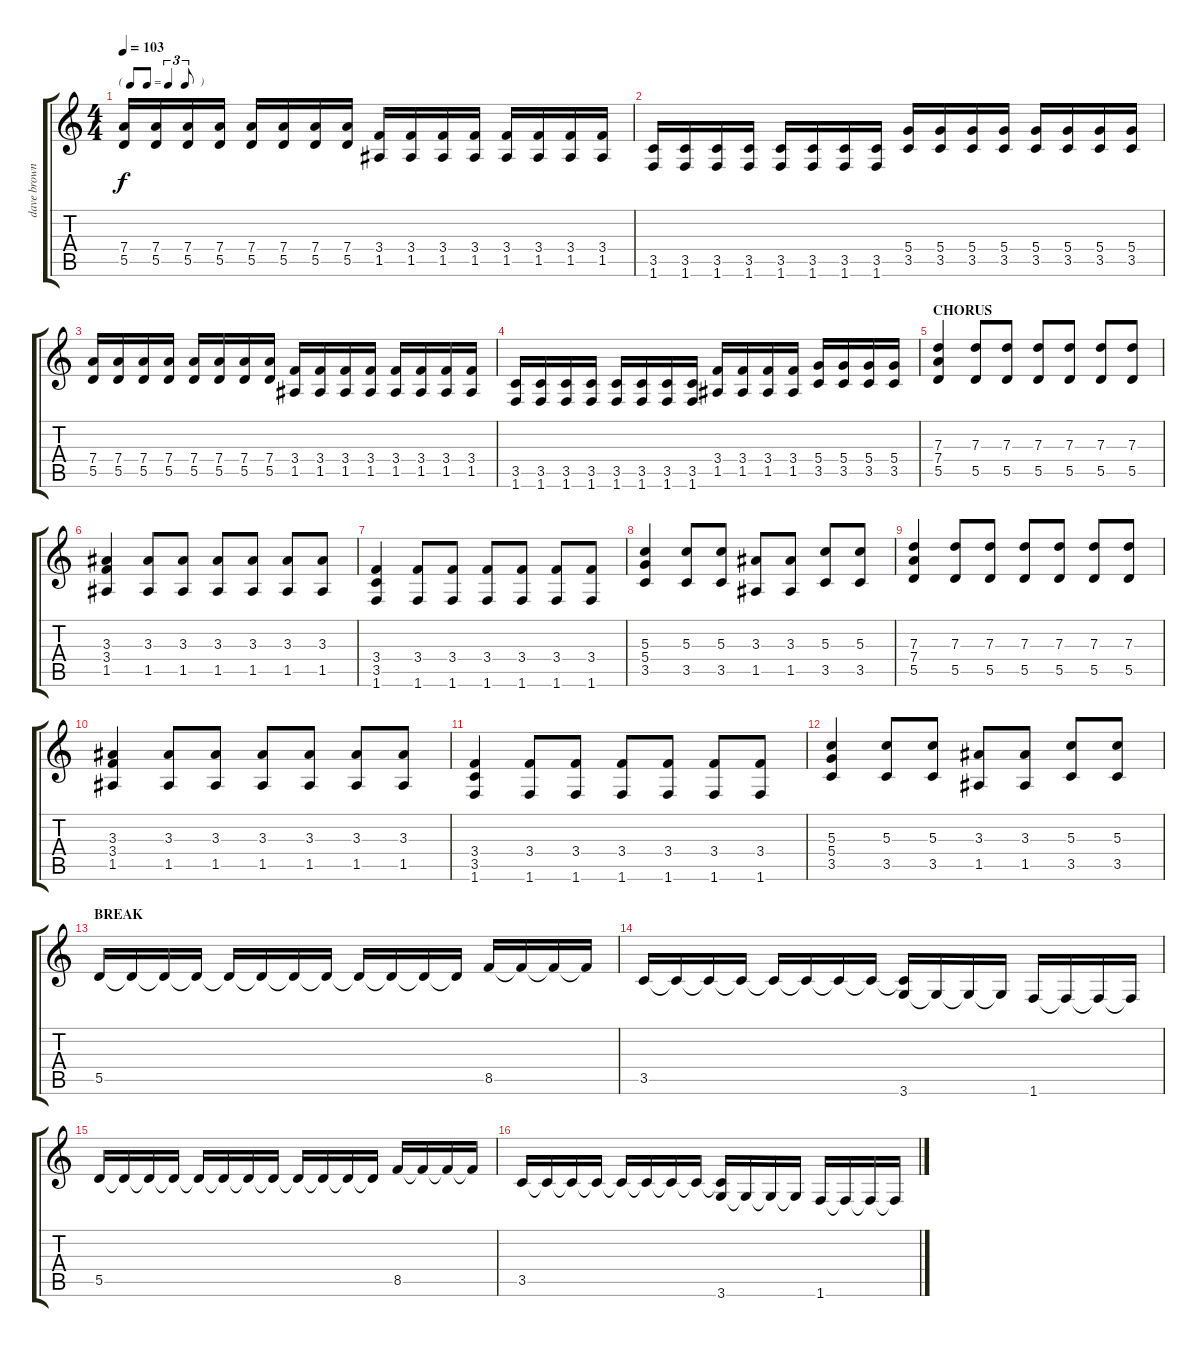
\track ("dave brown sound" "dave brown") {instrument distortionguitar}
\staff {score tabs}
\tuning (E4 B3 G3 D3 A2 E2) {hide}
\ts (4 4)
\tf triplet8th
\tempo 103
\clef g2
\ks c
(7.4 5.5).16{dy f} (7.4 5.5).16 (7.4 5.5).16 (7.4 5.5).16 (7.4 5.5).16 (7.4 5.5).16 (7.4 5.5).16 (7.4 5.5).16 (3.4 1.5).16 (3.4 1.5).16 (3.4 1.5).16 (3.4 1.5).16 (3.4 1.5).16 (3.4 1.5).16 (3.4 1.5).16 (3.4 1.5).16 |
(3.5 1.6).16 (3.5 1.6).16 (3.5 1.6).16 (3.5 1.6).16 (3.5 1.6).16 (3.5 1.6).16 (3.5 1.6).16 (3.5 1.6).16 (5.4 3.5).16 (5.4 3.5).16 (5.4 3.5).16 (5.4 3.5).16 (5.4 3.5).16 (5.4 3.5).16 (5.4 3.5).16 (5.4 3.5).16 |
(7.4 5.5).16 (7.4 5.5).16 (7.4 5.5).16 (7.4 5.5).16 (7.4 5.5).16 (7.4 5.5).16 (7.4 5.5).16 (7.4 5.5).16 (3.4 1.5).16 (3.4 1.5).16 (3.4 1.5).16 (3.4 1.5).16 (3.4 1.5).16 (3.4 1.5).16 (3.4 1.5).16 (3.4 1.5).16 |
(3.5 1.6).16 (3.5 1.6).16 (3.5 1.6).16 (3.5 1.6).16 (3.5 1.6).16 (3.5 1.6).16 (3.5 1.6).16 (3.5 1.6).16 (3.4 1.5).16 (3.4 1.5).16 (3.4 1.5).16 (3.4 1.5).16 (5.4 3.5).16 (5.4 3.5).16 (5.4 3.5).16 (5.4 3.5).16 |
\section ("" "CHORUS")
(7.3 7.4 5.5).4 (7.3 5.5).8 (7.3 5.5).8 (7.3 5.5).8 (7.3 5.5).8 (7.3 5.5).8 (7.3 5.5).8 |
(3.3 3.4 1.5).4 (3.3 1.5).8 (3.3 1.5).8 (3.3 1.5).8 (3.3 1.5).8 (3.3 1.5).8 (3.3 1.5).8 |
(3.4 3.5 1.6).4 (3.4 1.6).8 (3.4 1.6).8 (3.4 1.6).8 (3.4 1.6).8 (3.4 1.6).8 (3.4 1.6).8 |
(5.3 5.4 3.5).4 (5.3 3.5).8 (5.3 3.5).8 (3.3 1.5).8 (3.3 1.5).8 (5.3 3.5).8 (5.3 3.5).8 |
(7.3 7.4 5.5).4 (7.3 5.5).8 (7.3 5.5).8 (7.3 5.5).8 (7.3 5.5).8 (7.3 5.5).8 (7.3 5.5).8 |
(3.3 3.4 1.5).4 (3.3 1.5).8 (3.3 1.5).8 (3.3 1.5).8 (3.3 1.5).8 (3.3 1.5).8 (3.3 1.5).8 |
(3.4 3.5 1.6).4 (3.4 1.6).8 (3.4 1.6).8 (3.4 1.6).8 (3.4 1.6).8 (3.4 1.6).8 (3.4 1.6).8 |
(5.3 5.4 3.5).4 (5.3 3.5).8 (5.3 3.5).8 (3.3 1.5).8 (3.3 1.5).8 (5.3 3.5).8 (5.3 3.5).8 |
\section ("" "BREAK")
5.5.16 5.5{t}.16 5.5{t}.16 5.5{t}.16 5.5{t}.16 5.5{t}.16 5.5{t}.16 5.5{t}.16 5.5{t}.16 5.5{t}.16 5.5{t}.16 5.5{t}.16 8.5.16 8.5{t}.16 8.5{t}.16 8.5{t}.16 |
3.5.16 3.5{t}.16 3.5{t}.16 3.5{t}.16 3.5{t}.16 3.5{t}.16 3.5{t}.16 3.5{t}.16 (3.5{t} 3.6).16 3.6{t}.16 3.6{t}.16 3.6{t}.16 1.6.16 1.6{t}.16 1.6{t}.16 1.6{t}.16 |
5.5.16 5.5{t}.16 5.5{t}.16 5.5{t}.16 5.5{t}.16 5.5{t}.16 5.5{t}.16 5.5{t}.16 5.5{t}.16 5.5{t}.16 5.5{t}.16 5.5{t}.16 8.5.16 8.5{t}.16 8.5{t}.16 8.5{t}.16 |
3.5.16 3.5{t}.16 3.5{t}.16 3.5{t}.16 3.5{t}.16 3.5{t}.16 3.5{t}.16 3.5{t}.16 (3.5{t} 3.6).16 3.6{t}.16 3.6{t}.16 3.6{t}.16 1.6.16 1.6{t}.16 1.6{t}.16 1.6{t}.16
